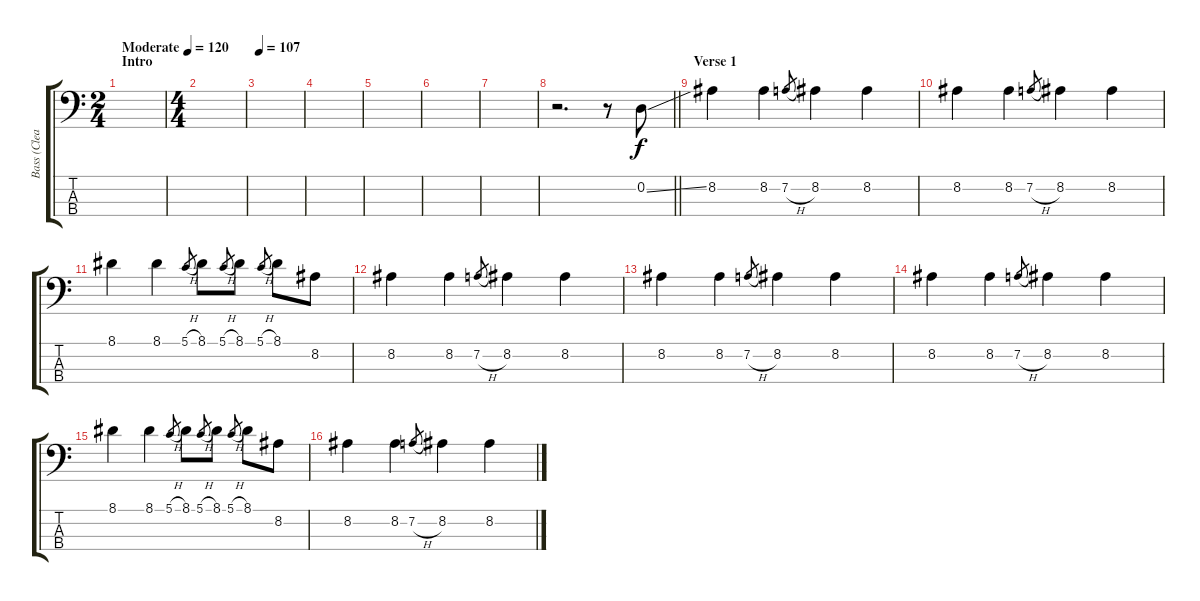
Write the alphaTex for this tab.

\track ("Bass (Clean)" "Bass (Clea") {instrument electricbassfinger}
\staff {score tabs}
\tuning (G2 D2 A1 E1) {hide}
\ts (2 4)
\section ("" "Intro")
\tempo (120 "Moderate")
\tempo 130
\tempo (120 "Moderate")
\clef f4
\ks c
|
\ts (4 4)
|
\tempo 107
|
|
|
|
|
\barLineRight lightlight
r.2{d} r.8 0.2{ss}.8 |
\section ("" "Verse 1")
8.2.4 8.2.4 7.2{h}.8{gr} 8.2.4 8.2.4 |
8.2.4 8.2.4 7.2{h}.8{gr} 8.2.4 8.2.4 |
8.1.4 8.1.4 5.1{h}.8{gr} 8.1.8 5.1{h}.8{gr} 8.1.8 5.1{h}.8{gr} 8.1.8 8.2.8 |
8.2.4 8.2.4 7.2{h}.8{gr} 8.2.4 8.2.4 |
8.2.4 8.2.4 7.2{h}.8{gr} 8.2.4 8.2.4 |
8.2.4 8.2.4 7.2{h}.8{gr} 8.2.4 8.2.4 |
8.1.4 8.1.4 5.1{h}.8{gr} 8.1.8 5.1{h}.8{gr} 8.1.8 5.1{h}.8{gr} 8.1.8 8.2.8 |
8.2.4 8.2.4 7.2{h}.8{gr} 8.2.4 8.2.4
